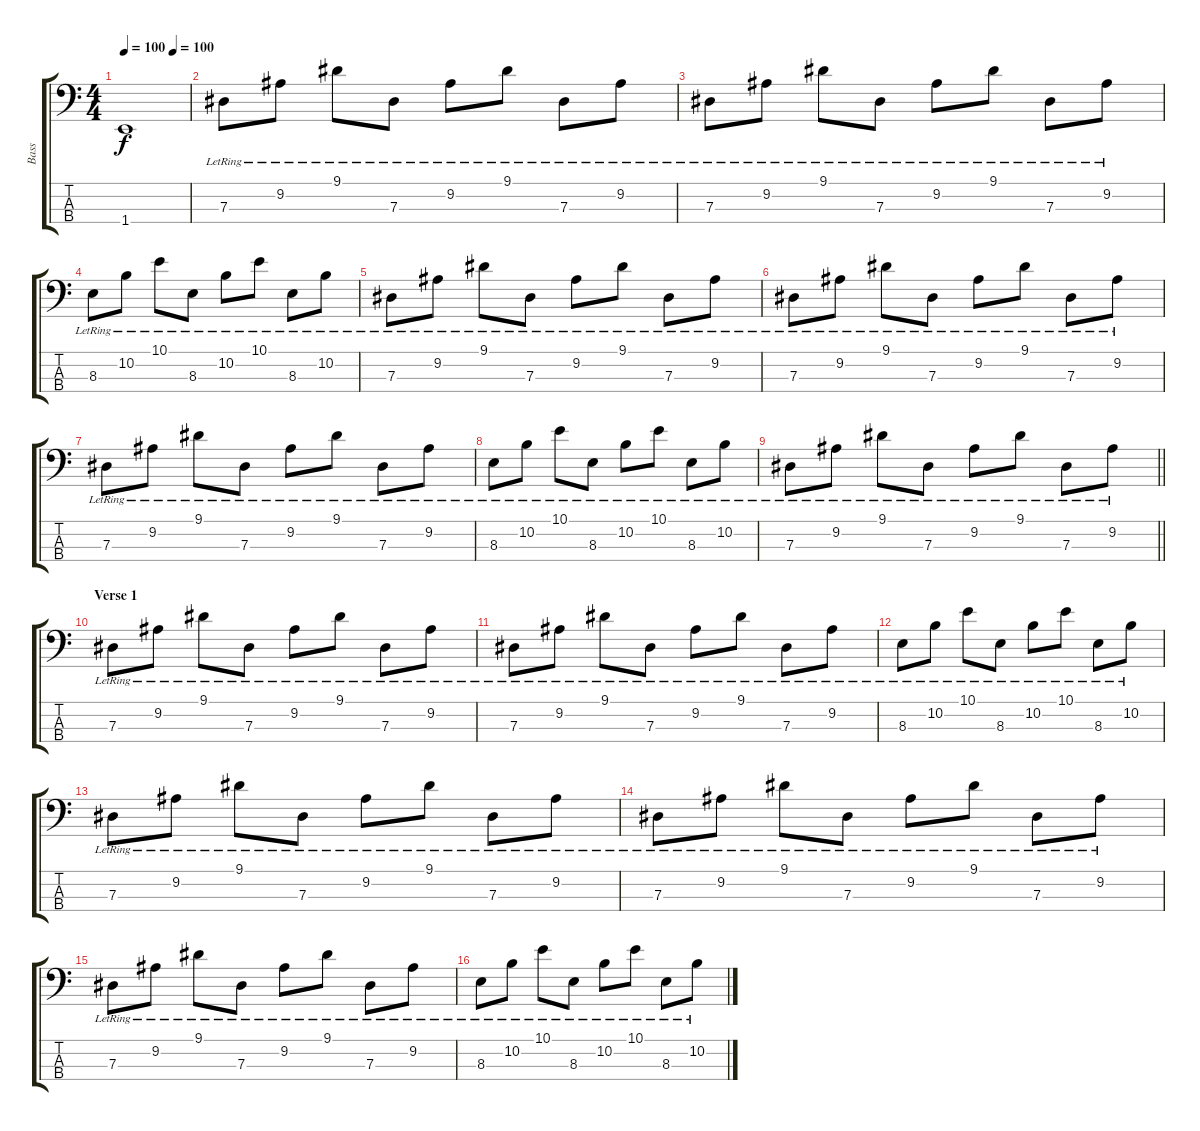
\track ("Bass" "Bass") {instrument electricbassfinger}
\staff {score tabs}
\tuning (Gb2 Db2 Ab1 Eb1) {hide}
\ts (4 4)
\tempo 100
\tempo (100 0.75)
\clef f4
\ks c
1.4{t}.1{dy f} |
7.3{lr}.8 9.2{lr}.8 9.1{lr}.8 7.3{lr}.8 9.2{lr}.8 9.1{lr}.8 7.3{lr}.8 9.2{lr}.8 |
7.3{lr}.8 9.2{lr}.8 9.1{lr}.8 7.3{lr}.8 9.2{lr}.8 9.1{lr}.8 7.3{lr}.8 9.2{lr}.8 |
8.3{lr}.8 10.2{lr}.8 10.1{lr}.8 8.3{lr}.8 10.2{lr}.8 10.1{lr}.8 8.3{lr}.8 10.2{lr}.8 |
7.3{lr}.8 9.2{lr}.8 9.1{lr}.8 7.3{lr}.8 9.2{lr}.8 9.1{lr}.8 7.3{lr}.8 9.2{lr}.8 |
7.3{lr}.8 9.2{lr}.8 9.1{lr}.8 7.3{lr}.8 9.2{lr}.8 9.1{lr}.8 7.3{lr}.8 9.2{lr}.8 |
7.3{lr}.8 9.2{lr}.8 9.1{lr}.8 7.3{lr}.8 9.2{lr}.8 9.1{lr}.8 7.3{lr}.8 9.2{lr}.8 |
8.3{lr}.8 10.2{lr}.8 10.1{lr}.8 8.3{lr}.8 10.2{lr}.8 10.1{lr}.8 8.3{lr}.8 10.2{lr}.8 |
\barLineRight lightlight
7.3{lr}.8 9.2{lr}.8 9.1{lr}.8 7.3{lr}.8 9.2{lr}.8 9.1{lr}.8 7.3{lr}.8 9.2{lr}.8 |
\section ("" "Verse 1")
7.3{lr}.8 9.2{lr}.8 9.1{lr}.8 7.3{lr}.8 9.2{lr}.8 9.1{lr}.8 7.3{lr}.8 9.2{lr}.8 |
7.3{lr}.8 9.2{lr}.8 9.1{lr}.8 7.3{lr}.8 9.2{lr}.8 9.1{lr}.8 7.3{lr}.8 9.2{lr}.8 |
8.3{lr}.8 10.2{lr}.8 10.1{lr}.8 8.3{lr}.8 10.2{lr}.8 10.1{lr}.8 8.3{lr}.8 10.2{lr}.8 |
7.3{lr}.8 9.2{lr}.8 9.1{lr}.8 7.3{lr}.8 9.2{lr}.8 9.1{lr}.8 7.3{lr}.8 9.2{lr}.8 |
7.3{lr}.8 9.2{lr}.8 9.1{lr}.8 7.3{lr}.8 9.2{lr}.8 9.1{lr}.8 7.3{lr}.8 9.2{lr}.8 |
7.3{lr}.8 9.2{lr}.8 9.1{lr}.8 7.3{lr}.8 9.2{lr}.8 9.1{lr}.8 7.3{lr}.8 9.2{lr}.8 |
8.3{lr}.8 10.2{lr}.8 10.1{lr}.8 8.3{lr}.8 10.2{lr}.8 10.1{lr}.8 8.3{lr}.8 10.2{lr}.8
